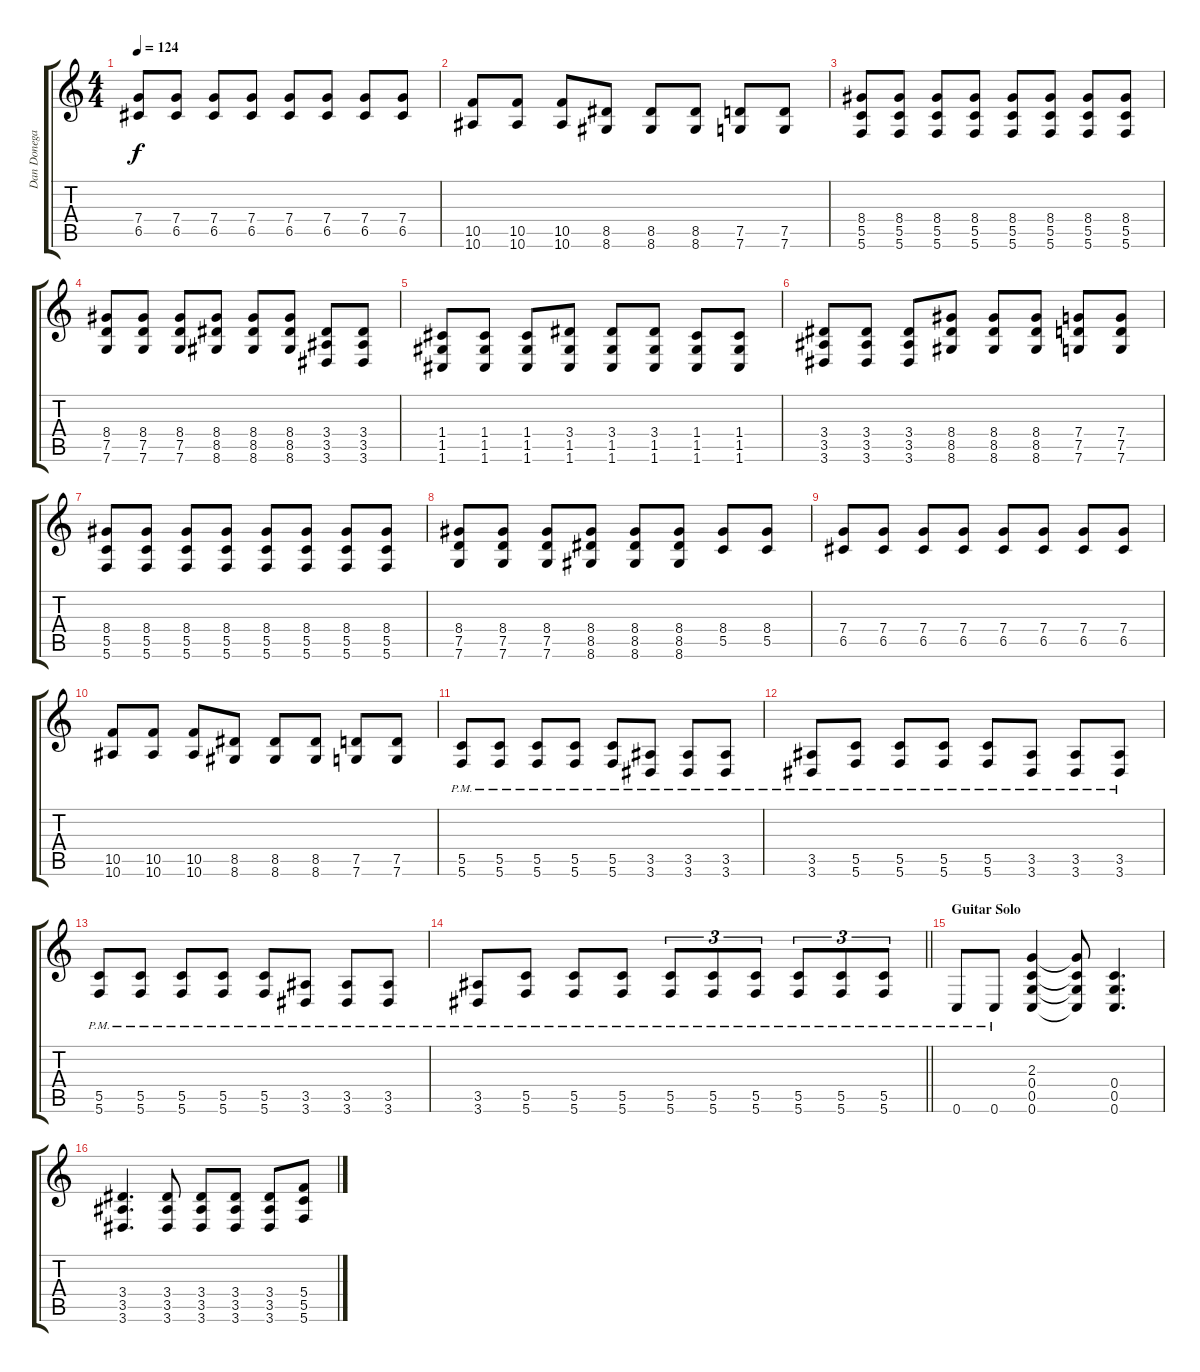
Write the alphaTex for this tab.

\track ("Dan Donegan 2" "Dan Donega") {instrument distortionguitar}
\staff {score tabs}
\tuning (D4 A3 F3 C3 G2 C2) {hide}
\ts (4 4)
\tempo 124
\clef g2
\ks c
(7.4 6.5).8{dy f} (7.4 6.5).8 (7.4 6.5).8 (7.4 6.5).8 (7.4 6.5).8 (7.4 6.5).8 (7.4 6.5).8 (7.4 6.5).8 |
(10.5 10.6).8 (10.5 10.6).8 (10.5 10.6).8 (8.5 8.6).8 (8.5 8.6).8 (8.5 8.6).8 (7.5 7.6).8 (7.5 7.6).8 |
(8.4 5.5 5.6).8 (8.4 5.5 5.6).8 (8.4 5.5 5.6).8 (8.4 5.5 5.6).8 (8.4 5.5 5.6).8 (8.4 5.5 5.6).8 (8.4 5.5 5.6).8 (8.4 5.5 5.6).8 |
(8.4 7.5 7.6).8 (8.4 7.5 7.6).8 (8.4 7.5 7.6).8 (8.4 8.5 8.6).8 (8.4 8.5 8.6).8 (8.4 8.5 8.6).8 (3.4 3.5 3.6).8 (3.4 3.5 3.6).8 |
(1.4 1.5 1.6).8 (1.4 1.5 1.6).8 (1.4 1.5 1.6).8 (3.4 1.5 1.6).8 (3.4 1.5 1.6).8 (3.4 1.5 1.6).8 (1.4 1.5 1.6).8 (1.4 1.5 1.6).8 |
(3.4 3.5 3.6).8 (3.4 3.5 3.6).8 (3.4 3.5 3.6).8 (8.4 8.5 8.6).8 (8.4 8.5 8.6).8 (8.4 8.5 8.6).8 (7.4 7.5 7.6).8 (7.4 7.5 7.6).8 |
(8.4 5.5 5.6).8 (8.4 5.5 5.6).8 (8.4 5.5 5.6).8 (8.4 5.5 5.6).8 (8.4 5.5 5.6).8 (8.4 5.5 5.6).8 (8.4 5.5 5.6).8 (8.4 5.5 5.6).8 |
(8.4 7.5 7.6).8 (8.4 7.5 7.6).8 (8.4 7.5 7.6).8 (8.4 8.5 8.6).8 (8.4 8.5 8.6).8 (8.4 8.5 8.6).8 (8.4 5.5).8 (8.4 5.5).8 |
(7.4 6.5).8 (7.4 6.5).8 (7.4 6.5).8 (7.4 6.5).8 (7.4 6.5).8 (7.4 6.5).8 (7.4 6.5).8 (7.4 6.5).8 |
(10.5 10.6).8 (10.5 10.6).8 (10.5 10.6).8 (8.5 8.6).8 (8.5 8.6).8 (8.5 8.6).8 (7.5 7.6).8 (7.5 7.6).8 |
(5.5{pm} 5.6{pm}).8 (5.5{pm} 5.6{pm}).8 (5.5{pm} 5.6{pm}).8 (5.5{pm} 5.6{pm}).8 (5.5{pm} 5.6{pm}).8 (3.5{pm} 3.6{pm}).8 (3.5{pm} 3.6{pm}).8 (3.5{pm} 3.6{pm}).8 |
(3.5{pm} 3.6{pm}).8 (5.5{pm} 5.6{pm}).8 (5.5{pm} 5.6{pm}).8 (5.5{pm} 5.6{pm}).8 (5.5{pm} 5.6{pm}).8 (3.5{pm} 3.6{pm}).8 (3.5{pm} 3.6{pm}).8 (3.5{pm} 3.6{pm}).8 |
(5.5{pm} 5.6{pm}).8 (5.5{pm} 5.6{pm}).8 (5.5{pm} 5.6{pm}).8 (5.5{pm} 5.6{pm}).8 (5.5{pm} 5.6{pm}).8 (3.5{pm} 3.6{pm}).8 (3.5{pm} 3.6{pm}).8 (3.5{pm} 3.6{pm}).8 |
\barLineRight lightlight
(3.5{pm} 3.6{pm}).8 (5.5{pm} 5.6{pm}).8 (5.5{pm} 5.6{pm}).8 (5.5{pm} 5.6{pm}).8 (5.5{pm} 5.6{pm}).8{tu (3 2)} (5.5{pm} 5.6{pm}).8{tu (3 2)} (5.5{pm} 5.6{pm}).8{tu (3 2)} (5.5{pm} 5.6{pm}).8{tu (3 2)} (5.5{pm} 5.6{pm}).8{tu (3 2)} (5.5{pm} 5.6{pm}).8{tu (3 2)} |
\section ("" "Guitar Solo")
0.6{pm}.8 0.6{pm}.8 (2.3 0.4 0.5 0.6).4 (2.3{t} 0.4{t} 0.5{t} 0.6{t}).8 (0.4 0.5 0.6).4{d} |
(3.4 3.5 3.6).4{d} (3.4 3.5 3.6).8 (3.4 3.5 3.6).8 (3.4 3.5 3.6).8 (3.4 3.5 3.6).8 (5.4 5.5 5.6).8
